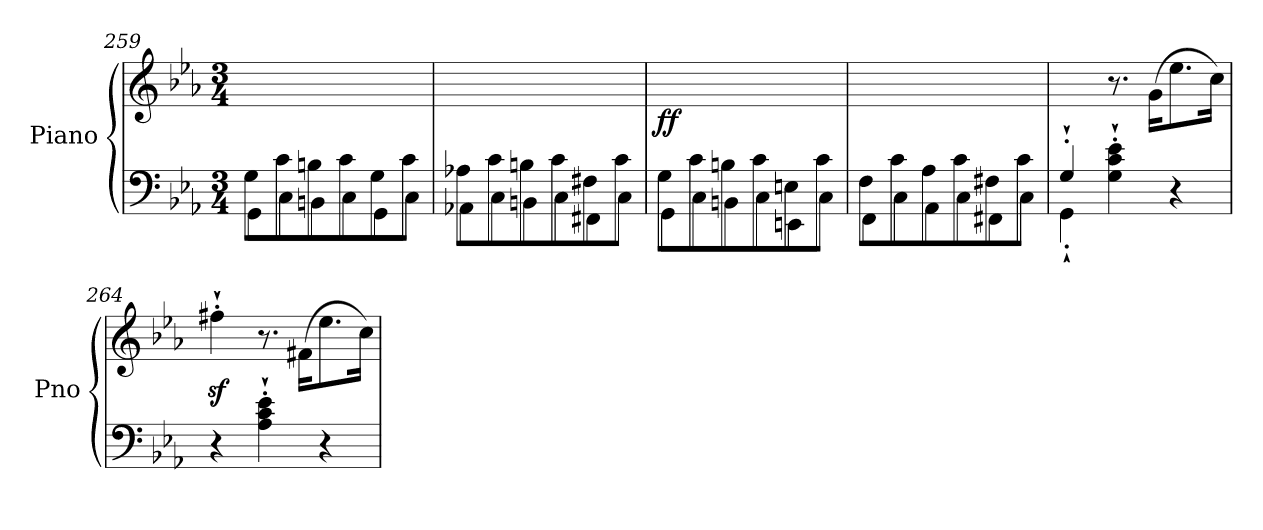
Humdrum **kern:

**kern	**kern	**dynam
*part1	*part1	*part1
*staff2	*staff1	*staff1/2
*I"Piano	*	*
*I'Pno	*	*
*clefF4	*clefG2	*
*k[b-e-a-]	*k[b-e-a-]	*
*M3/4	*M3/4	*
=259	=259	=259
*^	*	*
!	!	!	!LO:DY:b
8G\L	8GG\L	2.ryy	other-dynamics
8c\	8C\	.	.
8Bn\	8BBn\	.	.
8c\	8C\	.	.
8G\	8GG\	.	.
8c\J	8C\J	.	.
!!LO:LB:g=z
=260	=260	=260	=260
8A-X\L	8AA-X\L	2.ryy	.
8c\	8C\	.	.
8Bn\	8BBn\	.	.
8c\	8C\	.	.
8F#X\	8FF#X\	.	.
8c\J	8C\J	.	.
!!LO:PB:g=z
=261	=261	=261	=261
!	!	!	!LO:DY:b
8G\L	8GG\L	2.ryy	ff
8c\	8C\	.	.
8Bn\	8BBn\	.	.
8c\	8C\	.	.
8En\	8EEn\	.	.
8c\J	8C\J	.	.
=262	=262	=262	=262
8F\L	8FF\L	2.ryy	.
8c\	8C\	.	.
8A-\	8AA-\	.	.
8c\	8C\	.	.
8F#X\	8FF#X\	.	.
8c\J	8C\J	.	.
=263	=263	=263	=263
4G'`/	4GG'`\	4ryy	.
2ryy	4G\'` 4c\'` 4e-\'`	8.r	.
.	.	(16g\KL	.
.	4r	8.ee-\	.
.	.	16cc\Jk)	.
*v	*v	*	*
=264	=264	=264
4r	4ff#Xz<'`\	.
4A-\'` 4c\'` 4e-\'`	8.r	.
.	(16f#X\KL	.
4r	8.ee-\	.
.	16cc\Jk)	.
=	=	=
*-	*-	*-
